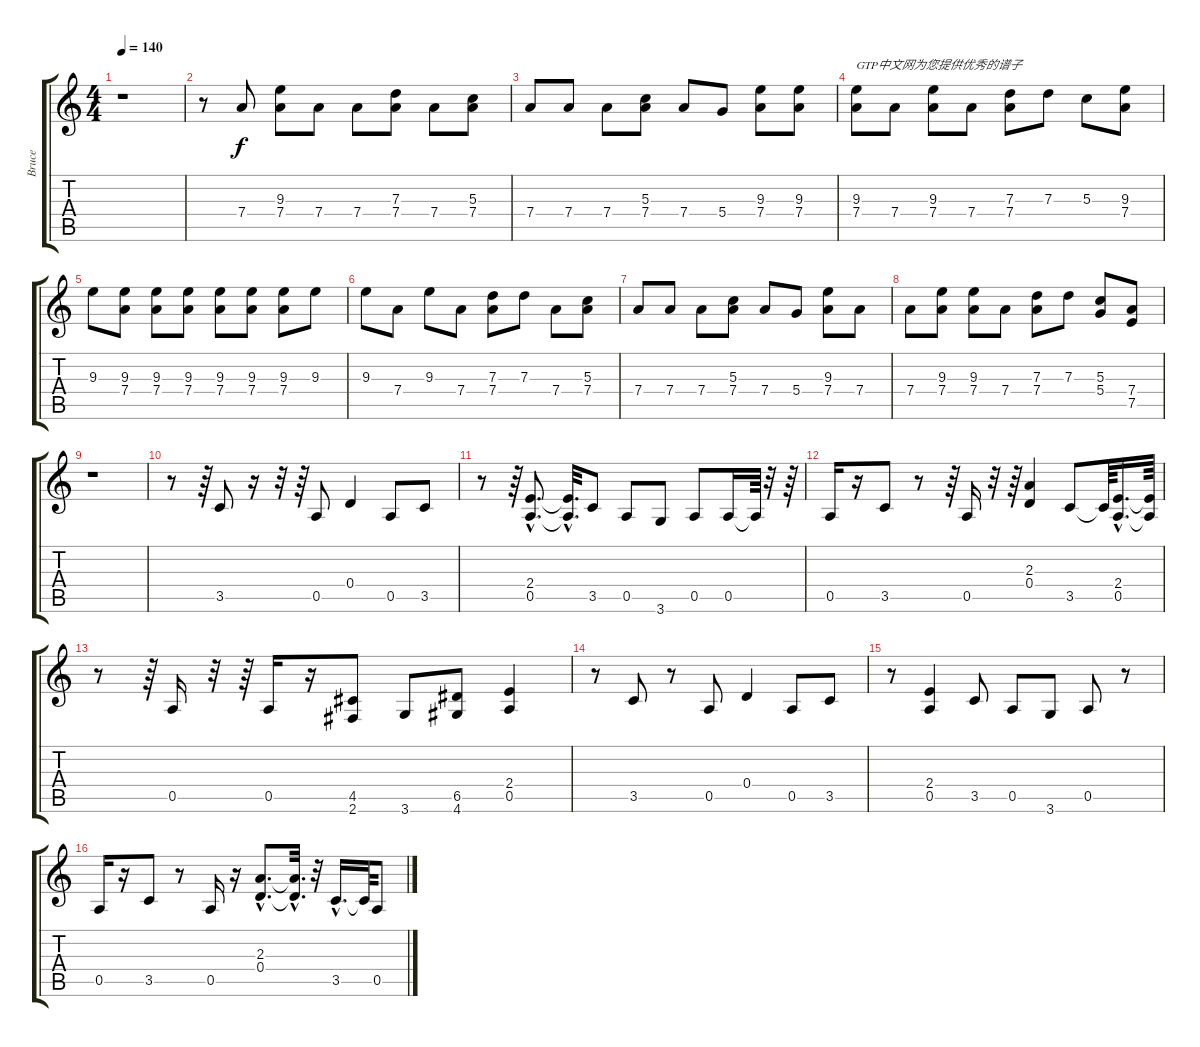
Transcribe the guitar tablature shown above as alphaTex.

\track ("Bruce" "Bruce") {instrument electricguitarjazz}
\staff {score tabs}
\tuning (E4 B3 G3 D3 A2 E2) {hide}
\ts (4 4)
\tempo 140
\clef g2
\ks c
r.1{dy f instrument electricguitarjazz} |
r.8 7.4.8 (9.3 7.4).8 7.4.8 7.4.8 (7.3 7.4).8 7.4.8 (5.3 7.4).8 |
7.4.8 7.4.8 7.4.8 (5.3 7.4).8 7.4.8 5.4.8 (9.3 7.4).8 (9.3 7.4).8 |
(9.3 7.4).8{txt "GTP中文网为您提供优秀的谱子"} 7.4.8 (9.3 7.4).8 7.4.8 (7.3 7.4).8 7.3.8 5.3.8 (9.3 7.4).8 |
9.3.8 (9.3 7.4).8 (9.3 7.4).8 (9.3 7.4).8 (9.3 7.4).8 (9.3 7.4).8 (9.3 7.4).8 9.3.8 |
9.3.8 7.4.8 9.3.8 7.4.8 (7.3 7.4).8 7.3.8 7.4.8 (5.3 7.4).8 |
7.4.8 7.4.8 7.4.8 (5.3 7.4).8 7.4.8 5.4.8 (9.3 7.4).8 7.4.8 |
7.4.8 (9.3 7.4).8 (9.3 7.4).8 7.4.8 (7.3 7.4).8 7.3.8 (5.3 5.4).8 (7.4 7.5).8 |
r.1 |
r.8 r.64 3.5.8 r.16 r.32 r.64 0.5.8 0.4.4 0.5.8 3.5.8 |
r.8 r.64 (2.4{hac} 0.5{hac}).8{d} (2.4{hac t} 0.5{hac t}).32{d} 3.5.8 0.5.8 3.6.8 0.5.8 0.5.16 0.5{t}.64 r.32 r.64 |
0.5.16 r.16 3.5.8 r.8 r.64 0.5.16 r.32 r.64 (2.3 0.4).4 3.5.8 3.5{t}.64 (2.4{hac} 0.5{hac}).16{d} (2.4{t} 0.5{t}).64 |
r.8 r.64 0.5.16 r.32 r.64 0.5.16 r.16 (4.5 2.6).8 3.6.8 (6.5 4.6).8 (2.4 0.5).4 |
r.8 3.5.8 r.8 0.5.8 0.4.4 0.5.8 3.5.8 |
r.8 (2.4 0.5).4 3.5.8 0.5.8 3.6.8 0.5.8 r.8 |
0.5.16 r.16 3.5.8 r.8 0.5.16 r.16 (2.3{hac} 0.4{hac}).8{d} (2.3{hac t} 0.4{hac t}).32{d} r.32 3.5{hac}.16{d} 3.5{t}.64 0.5.8
